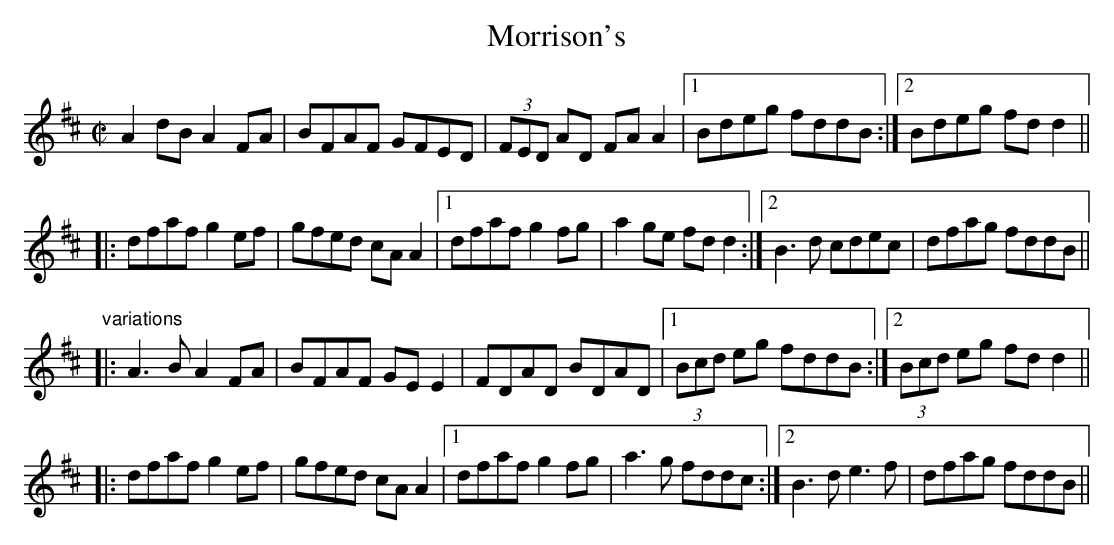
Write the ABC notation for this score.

X:1
T:Morrison's
M:C|
K:D
A2dB A2FA|BFAF GFED|(3FED AD FAA2|1 Bdeg fddB:|2 Bdeg fdd2||
|:dfaf g2ef|gfed cAA2|1 dfaf g2fg|a2ge fdd2:|2 B3d cdec|dfag fddB||
"variations"
|:A3B A2FA|BFAF GEE2|FDAD BDAD|1 (3Bcd eg fddB:|2 (3Bcd eg fdd2||
|:dfaf g2ef|gfed cAA2|1 dfaf g2fg|a3g fddc:|2 B3d e3f|dfag fddB||
